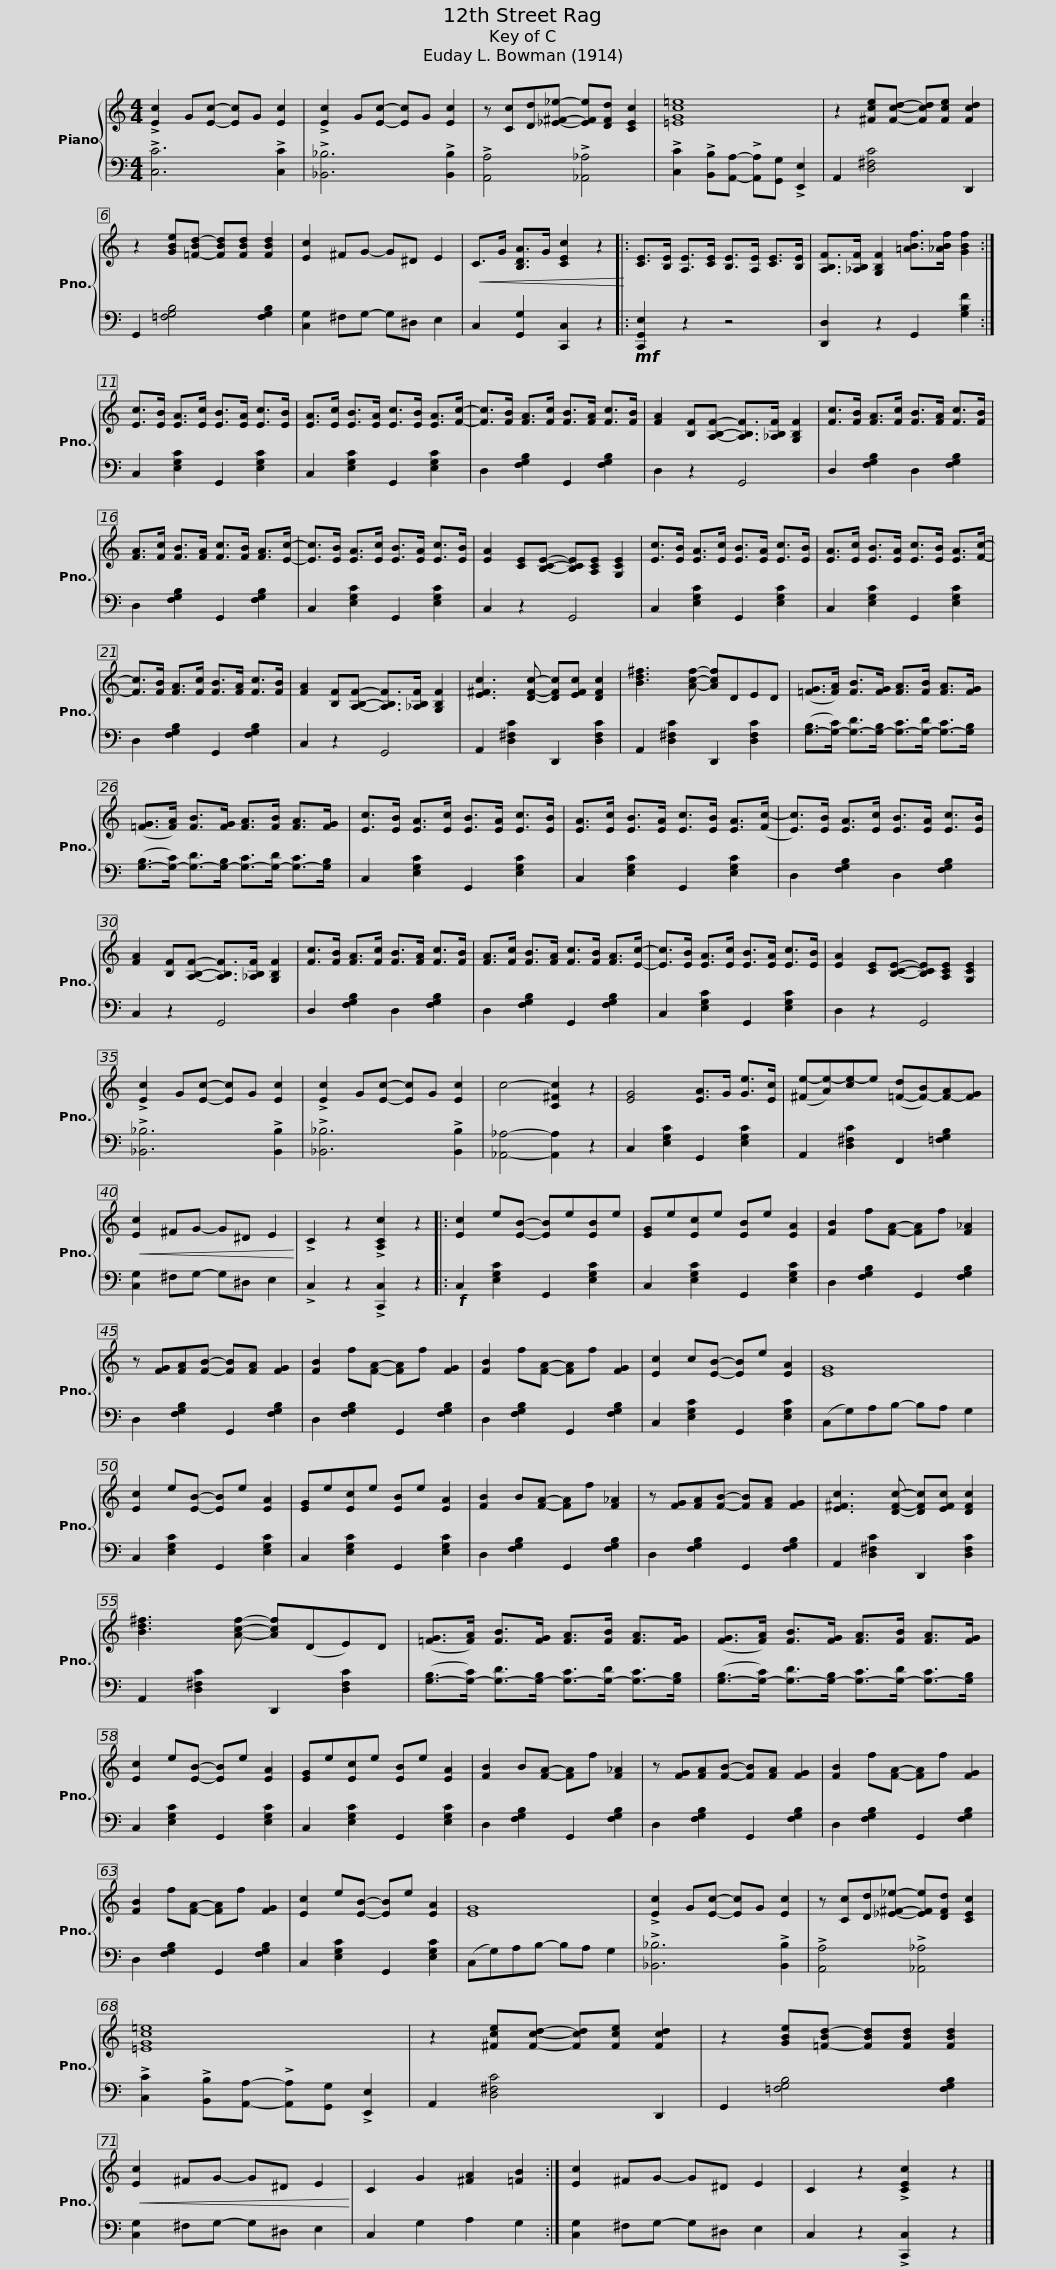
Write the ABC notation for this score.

X:1
%%score { 1 | 2 }
L:1/8
M:4/4
I:linebreak $
K:C
V:1 treble
V:2 bass
V:1
 !>![Ec]2 G[Ec]- [Ec]G [Ec]2 | !>![Ec]2 G[Ec]- [Ec]G [Ec]2 | z [Cc][Dd][_E^F_e]- [EFe][DFd] [CEc]2 | [=EGc=e]8 | z2 [^Fce][Fcd]- [Fcd][Fce] [Fcd]2 |$ %5
 z2 [GBe][=F-Bd-] [FBd][FBd] [FBd]2 | [Ec]2 ^FG- G^D E2 |!<(! C>G [B,DA]>G [CEc]2 z2!<)! |: [CE]>[B,E] [A,E]>[CE] [B,E]>[A,E] [CE]>[B,E] |$ [A,B,F]>[_A,B,F] [G,B,F]2 [!courtesy!=ABf]>[_ABf] [GBf]2 :| %10
 [Ec]>[EB] [EA]>[Ec] [EB]>[EA] [Ec]>[EB] | [EA]>[Ec] [EB]>[EA] [Ec]>[EB] [EA]>[Fc]- | [Fc]>[FB] [FA]>[Fc] [FB]>[FA] [Fc]>[FB] |$ [FA]2 [B,F][A,B,F]- [A,B,F]>[_A,B,F] [G,B,F]2 | [Fc]>[FB] [FA]>[Fc] [FB]>[FA] [Fc]>[FB] | %15
 [FA]>[Fc] [FB]>[FA] [Fc]>[FB] [FA]>[Ec]- | [Ec]>[EB] [EA]>[Ec] [EB]>[EA] [Ec]>[EB] |$ [EA]2 [CE][B,CE]- [B,CE][A,CE] [G,CE]2 | [Ec]>[EB] [EA]>[Ec] [EB]>[EA] [Ec]>[EB] | [EA]>[Ec] [EB]>[EA] [Ec]>[EB] [EA]>[Fc]- | %20
 [Fc]>[FB] [FA]>[Fc] [FB]>[FA] [Fc]>[FB] |$ [FA]2 [B,F][A,B,F]- [A,B,F]>[_A,B,F] [G,B,F]2 | [E^Fc]3 [DFc]- [DFc][EFc] [DFc]2 | [Bd^f]3 [Acf]- [Acf]DED |$ ([=FG]>[FA]) [FB]>[FG] [FA]>[FB] [FA]>[FG] | %25
 ([=FG]>[FA]) [FB]>[FG] [FA]>[FB] [FA]>[FG] | [Ec]>[EB] [EA]>[Ec] [EB]>[EA] [Ec]>[EB] |$ [EA]>[Ec] [EB]>[EA] [Ec]>[EB] [EA]>([Fc-] | [Ec]>)[EB] [EA]>[Ec] [EB]>[EA] [Ec]>[EB] | [FA]2 [B,F][A,B,F]- [A,B,F]>[_A,B,F] [G,B,F]2 | %30
 [Fc]>[FB] [FA]>[Fc] [FB]>[FA] [Fc]>[FB] |$ [FA]>[Fc] [FB]>[FA] [Fc]>[FB] [FA]>[Ec]- | [Ec]>[EB] [EA]>[Ec] [EB]>[EA] [Ec]>[EB] | [EA]2 [CE][B,CE]- [B,CE][A,CE] [G,CE]2 | !>![Ec]2 G[Ec]- [Ec]G [Ec]2 | %35
 !>![Ec]2 G[Ec]- [Ec]G [Ec]2 |$ c4- [C^Fc]2 z2 | [EG]4 [EA]>G [Ge]>[Ec] | ([^Fe-][Ae-])[ce-]e ([=F-d][F-B])[F-A][FG] |!<(! [Ec]2 ^FG- G^D E2!<)! | %40
 !>!C2 z2 !>![A,Cc]2 z2 |:$ [Ec]2 e[EB]- [EB]e[EB]e | [EG]e[Ec]e [EB]e [EA]2 | [FB]2 f[FA]- [FA]f [F_A]2 | z [FG][FA][FB]- [FB][FA] [FG]2 | %45
 [FB]2 f[FA]- [FA]f [FG]2 |$ [FB]2 f[FA]- [FA]f [FG]2 | [Ec]2 c[EB]- [EB]e [EA]2 | [EG]8 | [Ec]2 e[EB]- [EB]e [EA]2 | %50
 [EG]e[Ec]e [EB]e [EA]2 |$ [FB]2 B[FA]- [FA]f [F_A]2 | z [FG][FA][FB]- [FB][FA] [FG]2 | [E^Fc]3 [DFc]- [DFc][EFc] [DFc]2 | [Bd^f]3 [Acf]- [Acf](DE)D |$ %55
 ([=FG]>[FA]) [FB]>[FG] [FA]>[FB] [FA]>[FG] | ([FG]>[FA]) [FB]>[FG] [FA]>[FB] [FA]>[FG] | [Ec]2 e[EB]- [EB]e [EA]2 |$ [EG]e[Ec]e [EB]e [EA]2 | [FB]2 B[FA]- [FA]f [F_A]2 | %60
 z [FG][FA][FB]- [FB][FA] [FG]2 | [FB]2 f[FA]- [FA]f [FG]2 | [FB]2 f[FA]- [FA]f [FG]2 |$ [Ec]2 e[EB]- [EB]e [EA]2 | [EG]8 | %65
 !>![Ec]2 G[Ec]- [Ec]G [Ec]2 | z [Cc][Dd][_E^F_e]- [EFe][DFd] [CEc]2 | [=EGc=e]8 |$ z2 [^Fce][Fcd]- [Fcd][Fce] [Fcd]2 | z2 [GBe][=F-Bd-] [FBd][FBd] [FBd]2 | %70
!<(! [Ec]2 ^FG- G^D E2!<)! | C2 G2 [^FA]2 [=FB]2 :| [Ec]2 ^FG- G^D E2 |$ C2 z2 !>![CEc]2 z2 |] %74
V:2
 !>![C,C]6 !>![C,C]2 | !>![_B,,_B,]6 !>![B,,B,]2 | !>![A,,A,]4 !>![_A,,_A,]4 | !>![C,C]2 !>![B,,B,][A,,A,]- !>![A,,A,][G,,G,] !>![E,,E,]2 | A,,2 [D,^F,C]4 D,,2 |$ %5
 G,,2 [=F,G,B,]4 [F,G,B,]2 | [C,G,]2 ^F,G,- G,^D, E,2 | C,2 [G,,G,]2 [C,,C,]2 z2 |:!mf! [C,,G,,E,]2 z2 z4 |$ [D,,D,]2 z2 G,,2 [G,B,F]2 :| %10
 C,2 [E,G,C]2 G,,2 [E,G,C]2 | C,2 [E,G,C]2 G,,2 [E,G,C]2 | D,2 [F,G,B,]2 G,,2 [F,G,B,]2 |$ D,2 z2 G,,4 | D,2 [F,G,B,]2 D,2 [F,G,B,]2 | %15
 D,2 [F,G,B,]2 G,,2 [F,G,B,]2 | C,2 [E,G,C]2 G,,2 [E,G,C]2 |$ C,2 z2 G,,4 | C,2 [E,G,C]2 G,,2 [E,G,C]2 | C,2 [E,G,C]2 G,,2 [E,G,C]2 | %20
 D,2 [F,G,B,]2 G,,2 [F,G,B,]2 |$ C,2 z2 G,,4 | A,,2 [D,^F,C]2 D,,2 [D,F,C]2 | A,,2 [D,^F,C]2 D,,2 [D,F,C]2 |$ ([G,-B,]>[G,-C]) [G,-D]>[G,-B,] [G,-C]>[G,-D] [G,-C]>[G,B,] | %25
 ([G,-B,]>[G,-C]) [G,-D]>[G,-B,] [G,-C]>[G,-D] [G,-C]>[G,B,] | C,2 [E,G,C]2 G,,2 [E,G,C]2 |$ C,2 [E,G,C]2 G,,2 [E,G,C]2 | D,2 [F,G,B,]2 D,2 [F,G,B,]2 | C,2 z2 G,,4 | %30
 D,2 [F,G,B,]2 D,2 [F,G,B,]2 |$ D,2 [F,G,B,]2 G,,2 [F,G,B,]2 | C,2 [E,G,C]2 G,,2 [E,G,C]2 | D,2 z2 G,,4 | !>![_B,,_B,]6 !>![B,,B,]2 | %35
 !>![_B,,_B,]6 !>![B,,B,]2 |$ [_A,,_A,]4- [A,,A,]2 z2 | C,2 [E,G,C]2 G,,2 [E,G,C]2 | A,,2 [D,^F,C]2 F,,2 [=F,G,B,]2 | [C,G,]2 ^F,G,- G,^D, E,2 | %40
 !>!C,2 z2 !>![C,,C,]2 z2 |:$!f! C,2 [E,G,C]2 G,,2 [E,G,C]2 | C,2 [E,G,C]2 G,,2 [E,G,C]2 | D,2 [F,G,B,]2 G,,2 [F,G,B,]2 | D,2 [F,G,B,]2 G,,2 [F,G,B,]2 | %45
 D,2 [F,G,B,]2 G,,2 [F,G,B,]2 |$ D,2 [F,G,B,]2 G,,2 [F,G,B,]2 | C,2 [E,G,C]2 G,,2 [E,G,C]2 | (C,G,)A,B,- B,A, G,2 | C,2 [E,G,C]2 G,,2 [E,G,C]2 | %50
 C,2 [E,G,C]2 G,,2 [E,G,C]2 |$ D,2 [F,G,B,]2 G,,2 [F,G,B,]2 | D,2 [F,G,B,]2 G,,2 [F,G,B,]2 | A,,2 [D,^F,C]2 D,,2 [D,F,C]2 | A,,2 [D,^F,C]2 D,,2 [D,F,C]2 |$ %55
 ([G,-B,]>[G,-C]) [G,-D]>[G,-B,] [G,-C]>[G,-D] [G,-C]>[G,B,] | ([G,-B,]>[G,-C]) [G,-D]>[G,-B,] [G,-C]>[G,-D] [G,-C]>[G,B,] | C,2 [E,G,C]2 G,,2 [E,G,C]2 |$ C,2 [E,G,C]2 G,,2 [E,G,C]2 | D,2 [F,G,B,]2 G,,2 [F,G,B,]2 | %60
 D,2 [F,G,B,]2 G,,2 [F,G,B,]2 | D,2 [F,G,B,]2 G,,2 [F,G,B,]2 | D,2 [F,G,B,]2 G,,2 [F,G,B,]2 |$ C,2 [E,G,C]2 G,,2 [E,G,C]2 | (C,G,)A,B,- B,A, G,2 | %65
 !>![_B,,_B,]6 !>![B,,B,]2 | !>![A,,A,]4 !>![_A,,_A,]4 | !>![C,C]2 !>![B,,B,][A,,A,]- !>![A,,A,][G,,G,] !>![E,,E,]2 |$ A,,2 [D,^F,C]4 D,,2 | G,,2 [=F,G,B,]4 [F,G,B,]2 | %70
 [C,G,]2 ^F,G,- G,^D, E,2 | C,2 G,2 A,2 G,2 :| [C,G,]2 ^F,G,- G,^D, E,2 |$ C,2 z2 !>![C,,C,]2 z2 |] %74
